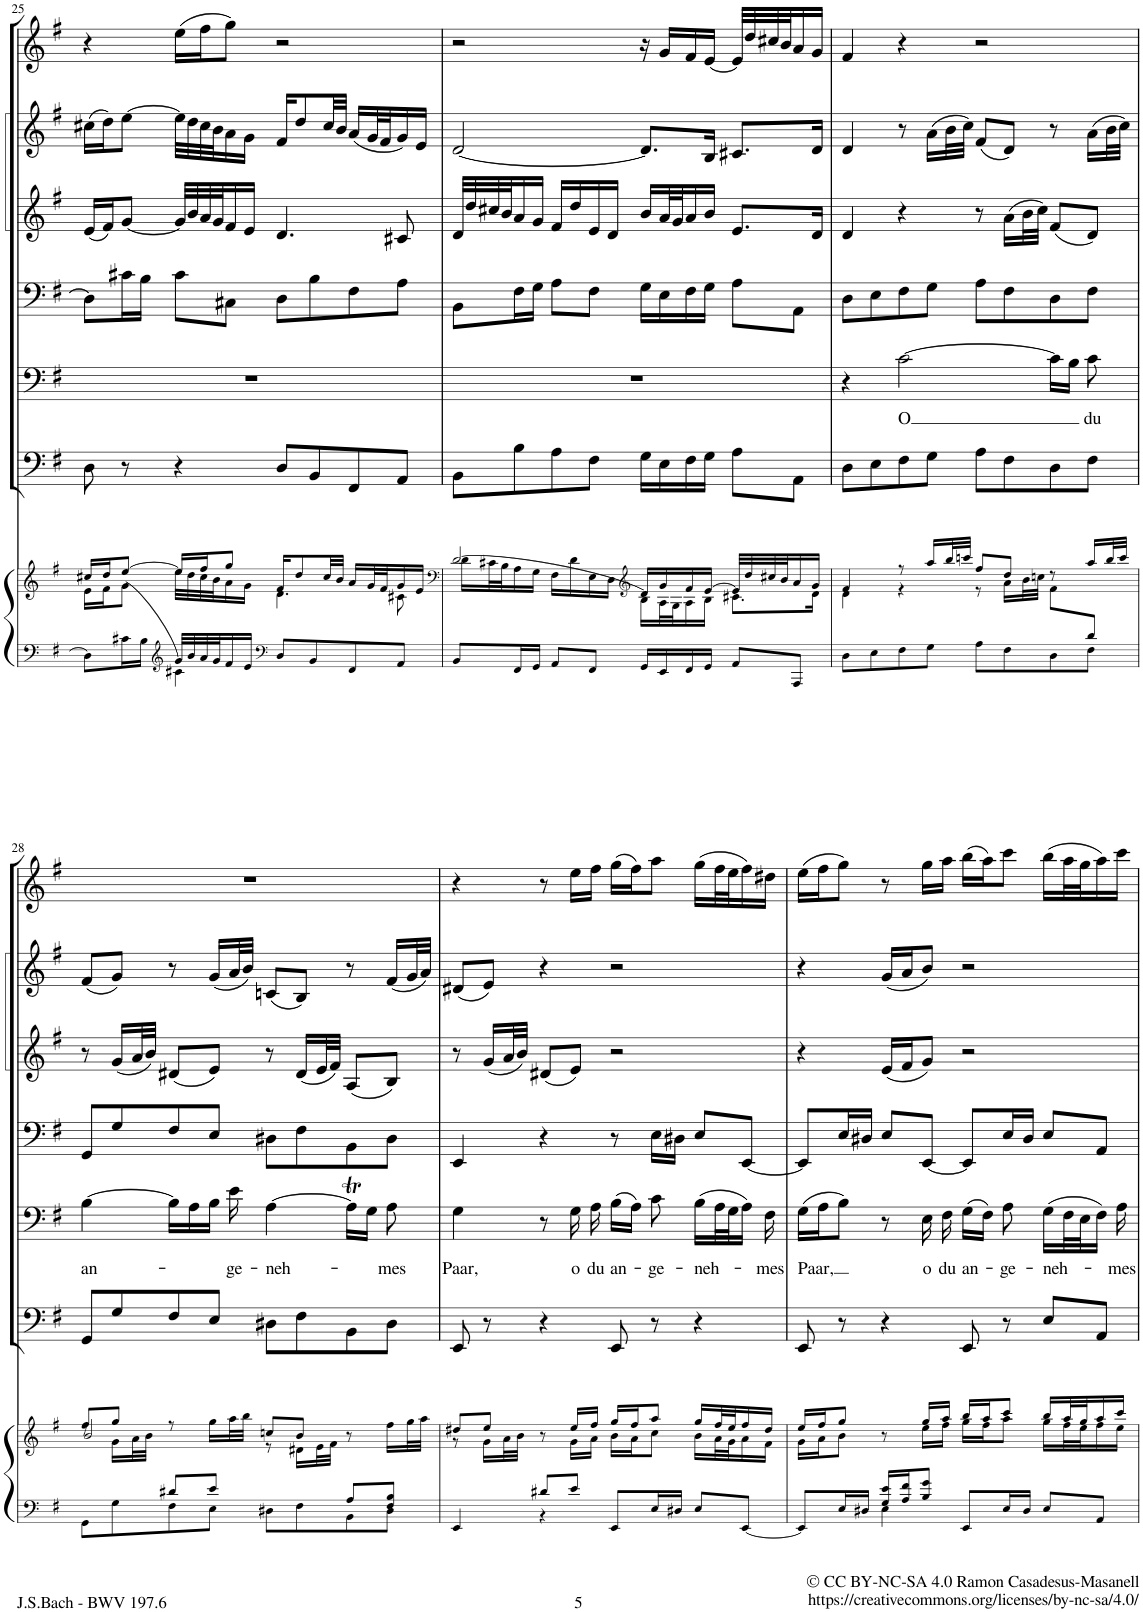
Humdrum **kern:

**kern	**kern	**kern	**kern	**text	**kern	**kern	**kern	**kern
*part7	*part7	*part6	*part5	*part5	*part4	*part3	*part2	*part1
*staff8	*staff7	*staff6	*staff5	*staff5	*staff4	*staff3	*staff2	*staff1
*I"Piano reduction	*	*I"Continuo	*I"Basso	*	*I"Fagotto obligato	*I"Violino II	*I"Violino I	*I"Oboe I
*I'Pno	*	*	*	*	*	*I'Vln	*I'Vln	*I'Ob
!!LO:PB:g=z
*clefF4	*clefG2	*clefF4	*clefF4	*	*clefF4	*clefG2	*clefG2	*clefG2
*k[f#]	*k[f#]	*k[f#]	*k[f#]	*	*k[f#]	*k[f#]	*k[f#]	*k[f#]
*M4/4	*M4/4	*M4/4	*M4/4	*	*M4/4	*M4/4	*M4/4	*M4/4
*met(c)	*met(c)	*met(c)	*met(c)	*	*met(c)	*met(c)	*met(c)	*met(c)
=25	=25	=25	=25	=25	=25	=25	=25	=25
*^	*^	*	*	*	*	*	*	*
8D\L]	4ryy	16cc#X/LL	16e\LL	8D\	1r	.	8D\L]	(16e/LL	(16cc#X\LL	4r
.	.	16dd/J	16f#\J	.	.	.	.	16f#/J)	16dd\J)	.
16c#X\L	.	[8ee/J	[>8g\J	8r	.	.	16c#X\L	[8g/J	[8ee\J	.
16B\JJ	.	.	.	.	.	.	16B\JJ	.	.	.
*clefG2	*	*	*	*	*	*	*	*	*	*
32g/LLL]	4c#X\	16ee/LL	32ee\LLL]	4r	.	.	8c#\L	32g/LLL]	32ee\LLL]	(16ee\LL
32b/	.	.	32dd\	.	.	.	.	32b/	32dd\	.
32a/	.	16ff#/J	32cc#\	.	.	.	.	32a/	32cc#\	16ff#\J
32g/J	.	.	32b\J	.	.	.	.	32g/J	32b\J	.
16f#/	.	8gg/J	16a\	.	.	.	8C#X\J	16f#/	16a\	8gg\J)
16e/JJ	.	.	16g\JJ	.	.	.	.	16e/JJ	16g\JJ	.
*clefF4	*	*	*	*	*	*	*	*	*	*
8D/L	2ryy	16f#/KL	4.d\	8D/L	.	.	8D\L	4.d/	16f#/KL	2r
.	.	8dd/	.	.	.	.	.	.	8dd/	.
8BB/	.	.	.	8BB/	.	.	8B\	.	.	.
.	.	32cc#/LL	.	.	.	.	.	.	32cc#/LL	.
.	.	32b/JJJ	.	.	.	.	.	.	32b/JJJ	.
8FF#/	.	16a/LL	.	8FF#/	.	.	8F#\	.	(16a/LL	.
.	.	32g/L	.	.	.	.	.	.	32g/L	.
.	.	32f#/J	.	.	.	.	.	.	32f#/J	.
8AA/J	.	16g/	8c#X\	8AA/J	.	.	8A\J	8c#X/	16g/)	.
.	.	16e/JJ	.	.	.	.	.	.	16e/JJ	.
*v	*v	*	*	*	*	*	*	*	*	*
=26	=26	=26	=26	=26	=26	=26	=26	=26	=26
*	*clefF4	*	*	*	*	*	*	*	*
8BB/L	[2d/	16d\LL	8BB\L	1r	.	8BB\L	32d/LLL	[2d/	2r
.	.	.	.	.	.	.	32dd/	.	.
.	.	32c#X\L	.	.	.	.	32cc#X/	.	.
.	.	32B\J	.	.	.	.	32b/J	.	.
16FF#/L	.	16A\	8B\	.	.	16F#\L	16a/	.	.
16GG/JJ	.	16G\JJ	.	.	.	16G\JJ	16g/JJ	.	.
8AA/L	.	16F#\LL	8A\	.	.	8A\L	16f#/LL	.	.
.	.	16d\	.	.	.	.	16dd/	.	.
8FF#/J	.	16E\	8F#\J	.	.	8F#\J	16e/	.	.
.	.	16D\JJ	.	.	.	.	16d/JJ	.	.
*	*clefG2	*	*	*	*	*	*	*	*
16GG/LL	16d/LL]	16B\LL	16G\LL	.	.	16G\LL	16b/LL	8.d/L]	16r
16EE/	16g/	32A\L	16E\	.	.	16E\	32a/L	.	16g/LL
.	.	32G\J	.	.	.	.	32g/J	.	.
16FF#/	16f#/	16A\	16F#\	.	.	16F#\	16a/	.	16f#/
16GG/JJ	[16e/JJ	16B\JJ	16G\JJ	.	.	16G\JJ	16b/JJ	16B/Jk	[16e/JJ
8AA/L	32e/LLL]	8.c#X\L	8A\L	.	.	8A\L	8.e/L	8.c#X/L	32e/LLL]
.	32dd/	.	.	.	.	.	.	.	32dd/
.	32cc#X/	.	.	.	.	.	.	.	32cc#X/
.	32b/J	.	.	.	.	.	.	.	32b/J
8AAA/J	16a/	.	8AA\J	.	.	8AA\J	.	.	16a/
.	16g/JJ	16d\Jk	.	.	.	.	16d/Jk	16d/Jk	16g/JJ
=27	=27	=27	=27	=27	=27	=27	=27	=27	=27
*^	*	*	*	*	*	*	*	*	*
2..ryy	8D\L	4f#/	4d\	8D\L	4r	.	8D\L	4d/	4d/	4f#/
.	8E\	.	.	8E\	.	.	8E\	.	.	.
!	!	!	!	!	!	!LO:LY:b	!	!	!	!
.	8F#\	8r	4r	8F#\	[2c\	O	8F#\	4r	8r	4r
.	8G\J	16aa/LL	.	8G\J	.	.	8G\J	.	(16a\LL	.
.	.	32bb/L	.	.	.	.	.	.	32b\L	.
.	.	32cccn/JJJ	.	.	.	.	.	.	32cc\JJJ)	.
.	8A\L	8ff#/L	8r	8A\L	.	.	8A\L	8r	(8f#/L	2r
.	8F#\	8dd/J	16a\LL	8F#\	.	.	8F#\	(16a\LL	8d/J)	.
.	.	.	32b\L	.	.	.	.	32b\L	.	.
.	.	.	32ccn\JJJ	.	.	.	.	32cc\JJJ)	.	.
.	8D\	8r	8f#\L	8D\	16c\LL]	.	8D\	(8f#/L	8r	.
.	.	.	.	.	16B\JJ	.	.	.	.	.
!	!	!	!	!	!	!LO:LY:b	!	!	!	!
8d/J	8F#\J	16aa/LL	8ryy	8F#\J	8c\	du	8F#\J	8d/J)	(16a\LL	.
.	.	32bb/L	.	.	.	.	.	.	32b\L	.
.	.	32ccc/JJJ	.	.	.	.	.	.	32cc\JJJ)	.
!!LO:LB:g=z
=28	=28	=28	=28	=28	=28	=28	=28	=28	=28	=28
*	*	*	*^	*	*	*	*	*	*	*
!	!	!	!	!	!	!	!LO:LY:b	!	!	!	!
8r	8GG\L	8ff#/L	2b/	8ryy	8GG/L	[4B\	an-	8GG/L	8r	(8f#/L	1r
8ryy	8G\	8gg/J	.	16g\LL	8G/	.	.	8G/	(16g/LL	8g/J)	.
.	.	.	.	32a\L	.	.	.	.	32a/L	.	.
.	.	.	.	32b\JJJ	.	.	.	.	32b/JJJ)	.	.
8d#X/L	8F#\	8r	.	2.ryy	8F#/	16B\LL]	.	8F#/	(8d#X/L	8r	.
.	.	.	.	.	.	16A\	.	.	.	.	.
8e/J	8E\J	16gg\LL	.	.	8E/J	16B\JJ	.	8E/J	8e/J)	(16g/LL	.
!	!	!	!	!	!	!	!LO:LY:b	!	!	!	!
.	.	32aa\L	.	.	.	16e\	-ge-	.	.	32a/L	.
.	.	32bb\JJJ	.	.	.	.	.	.	.	32b/JJJ)	.
!	!	!	!	!	!	!	!LO:LY:b	!	!	!	!
4ryy	8D#X\L	8ccn/L	8r	.	8D#X\L	[4A\	-neh-	8D#X\L	8r	(8cn/L	.
.	8F#\	8b/J	16d#X\LL	.	8F#\	.	.	8F#\	(16d#/LL	8B/J)	.
.	.	.	32e\L	.	.	.	.	.	32e/L	.	.
.	.	.	32f#\JJJ	.	.	.	.	.	32f#/JJJ)	.	.
8A/L	8BB\	8r	8ryy	.	8BB\	16AT\LL]	.	8BB\	(8A/L	8r	.
.	.	.	.	.	.	16G\JJ	.	.	.	.	.
!	!	!	!	!	!	!	!LO:LY:b	!	!	!	!
8F#/ 8B/J	8D#\J	16ff#\LL	8ryy	.	8D#\J	8A\	-mes	8D#\J	8B/J)	(16f#/LL	.
.	.	32gg\L	.	.	.	.	.	.	.	32g/L	.
.	.	32aa\JJJ	.	.	.	.	.	.	.	32a/JJJ)	.
*	*	*	*v	*v	*	*	*	*	*	*	*
=29	=29	=29	=29	=29	=29	=29	=29	=29	=29	=29
!	!	!	!	!	!	!LO:LY:b	!	!	!	!
4EE/	4ryy	8dd#X/L	8r	8EE/	4G\	Paar,	4EE/	8r	(8d#X/L	4r
.	.	8ee/J	16g\LL	8r	.	.	.	(16g/LL	8e/J)	.
.	.	.	32a\L	.	.	.	.	32a/L	.	.
.	.	.	32b\JJJ	.	.	.	.	32b/JJJ)	.	.
8d#X/L	4r	8r	8ryy	4r	8r	.	4r	(8d#X/L	4r	8r
!	!	!	!	!	!	!LO:LY:b	!	!	!	!
8e/J	.	16ee/LL	16g\LL	.	16G\	o	.	8e/J)	.	16ee\LL
!	!	!	!	!	!	!LO:LY:b	!	!	!	!
.	.	16ff#/JJ	16a\JJ	.	16A\	du	.	.	.	16ff#\JJ
!	!	!	!	!	!	!LO:LY:b	!	!	!	!
8EE/L	2ryy	16gg/LL	16b\LL	8EE/	(16B\LL	an-	8r	2r	2r	(16gg\LL
.	.	16ff#/J	16a\J	.	16A\JJ)	.	.	.	.	16ff#\J)
!	!	!	!	!	!	!LO:LY:b	!	!	!	!
16E/L	.	8aa/J	8cc\J	8r	8c\	-ge-	16E\LL	.	.	8aa\J
16D#X/JJ	.	.	.	.	.	.	16D#X\JJ	.	.	.
!	!	!	!	!	!	!LO:LY:b	!	!	!	!
8E/L	.	16gg/LL	16b\LL	4r	(16B\LL	-neh-	8E/L	.	.	(16gg\LL
.	.	32ff#/L	32a\L	.	32A\L	.	.	.	.	32ff#\L
.	.	32ee/J	32g\J	.	32G\J	.	.	.	.	32ee\J
[<8EE/J	.	16ff#/	16a\	.	16A\JJ)	.	[8EE/J	.	.	16ff#\)
!	!	!	!	!	!	!LO:LY:b	!	!	!	!
.	.	16dd#/JJ	16f#\JJ	.	16F#\	-mes	.	.	.	16dd#X\JJ
=30	=30	=30	=30	=30	=30	=30	=30	=30	=30	=30
!	!	!	!	!	!	!LO:LY:b	!	!	!	!
8EE/L]	4ryy	16ee/LL	16g\LL	8EE/	(16G\LL	Paar,	8EE/L]	4r	4r	(16ee\LL
.	.	16ff#/J	16a\J	.	16A\J	.	.	.	.	16ff#\J
16E/L	.	8gg/J	8b\J	8r	8B\J)	.	16E/L	.	.	8gg\J)
16D#X/JJ	.	.	.	.	.	.	16D#X/JJ	.	.	.
16G/ 16e/LL	4E\	8r	8ryy	4r	8r	.	8E/L	(16e/LL	(16g/LL	8r
16A/ 16f#/J	.	.	.	.	.	.	.	16f#/J	16a/J	.
!	!	!	!	!	!	!LO:LY:b	!	!	!	!
8B/ 8g/J	.	16gg/LL	16ee\LL	.	16E\	o	[8EE/J	8g/J)	8b/J)	16gg\LL
!	!	!	!	!	!	!LO:LY:b	!	!	!	!
.	.	16aa/JJ	16ff#\JJ	.	16F#\	du	.	.	.	16aa\JJ
!	!	!	!	!	!	!LO:LY:b	!	!	!	!
8EE/L	2ryy	16bb/LL	16gg\LL	8EE/	(16G\LL	an-	8EE/L]	2r	2r	(16bb\LL
.	.	16aa/J	16ff#\J	.	16F#\JJ)	.	.	.	.	16aa\J)
!	!	!	!	!	!	!LO:LY:b	!	!	!	!
16E/L	.	8ccc/J	8aa\J	8r	8A\	-ge-	16E/L	.	.	8ccc\J
16D#/JJ	.	.	.	.	.	.	16D#/JJ	.	.	.
!	!	!	!	!	!	!LO:LY:b	!	!	!	!
8E/L	.	16bb/LL	16gg\LL	8E/L	(16G\LL	-neh-	8E/L	.	.	(16bb\LL
.	.	32aa/L	32ff#\L	.	32F#\L	.	.	.	.	32aa\L
.	.	32gg/J	32ee\J	.	32E\J	.	.	.	.	32gg\J
8AA/J	.	16aa/	16ff#\	8AA/J	16F#\JJ)	.	8AA/J	.	.	16aa\)
!	!	!	!	!	!	!LO:LY:b	!	!	!	!
.	.	16ccc/JJ	16ee\JJ	.	16A\	-mes	.	.	.	16ccc\JJ
*v	*v	*	*	*	*	*	*	*	*	*
*	*v	*v	*	*	*	*	*	*	*
=	=	=	=	=	=	=	=	=
*-	*-	*-	*-	*-	*-	*-	*-	*-
